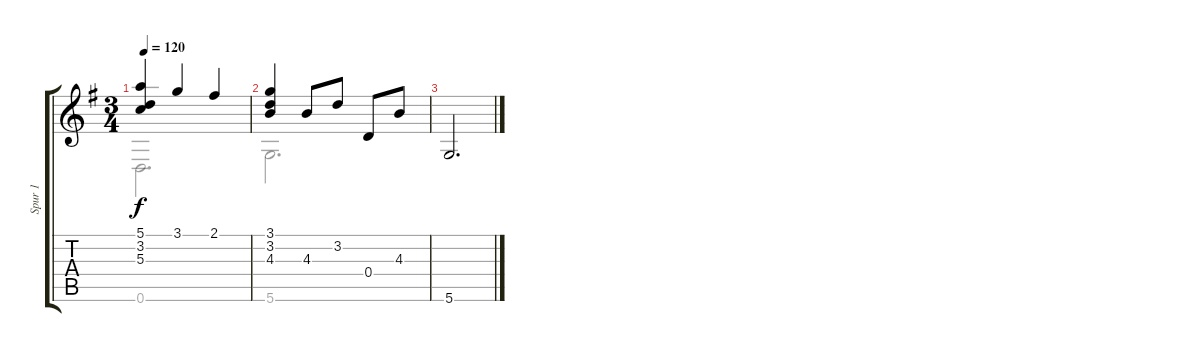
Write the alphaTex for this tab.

\track ("Spur 1" "Spur 1") {instrument acousticguitarsteel}
\staff {score tabs}
\tuning (E4 B3 G3 D3 A2 D2) {hide}
\voice
\ts (3 4)
\tempo 120
\clef g2
\ks g
(5.1 3.2 5.3).4{dy f} 3.1.4 2.1.4 |
(3.1 3.2 4.3).4 4.3.8 3.2.8 0.4.8 4.3.8 |
5.6.2{d}
\voice
\clef g2
\ottava regular
\simile none
\ks g
0.6.2{d dy f} |
5.6.2{d} |
